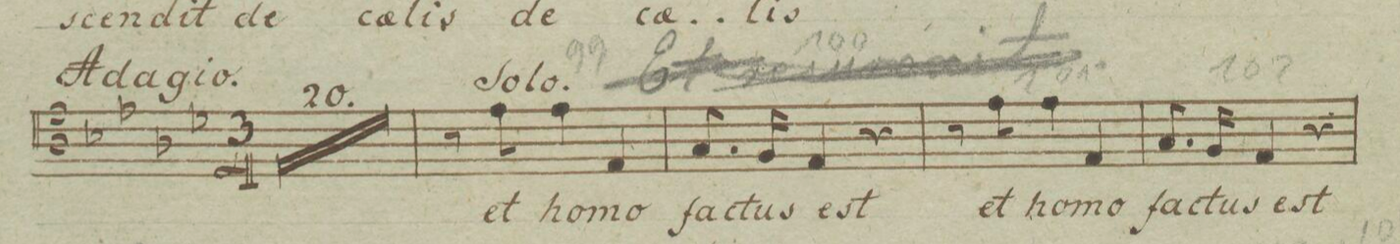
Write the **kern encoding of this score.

**kern	**text	**dynam
*I"Tenore	*	*
*clefC4	*	*
*k[b-e-a-d-]	*	*
*met(c)	*	*
*M3/4	*	*
2.r	.	.
=80	=80	=80
2.r	.	.
=81	=81	=81
2.r	.	.
=82	=82	=82
2.r	.	.
=83	=83	=83
2.r	.	.
=84	=84	=84
2.r	.	.
=85	=85	=85
2.r	.	.
=86	=86	=86
2.r	.	.
=87	=87	=87
2.r	.	.
=88	=88	=88
2.r	.	.
=89	=89	=89
2.r	.	.
=90	=90	=90
2.r	.	.
=91	=91	=91
2.r	.	.
=92	=92	=92
2.r	.	.
=93	=93	=93
2.r	.	.
=94	=94	=94
2.r	.	.
=95	=95	=95
2.r	.	.
=96	=96	=96
2.r	.	.
=97	=97	=97
2.r	.	.
=98	=98	=98
2.r	.	.
=99	=99	=99
8r	.	.
8e-\	et	.
4e-\	ho-	.
4E-/	-mo	.
=100	=100	=100
8.G/	fac-	.
16F/	-tus	.
4E-/	est	.
4r	.	.
=101	=101	=101
8r	.	.
8e-\	et	.
4e-\	ho-	.
4E-/	-mo	.
=102	=102	=102
8.G/	fac-	.
16F/	-tus	.
4E-/	est	.
4r	.	.
=103	=103	=103
*-	*-	*-
